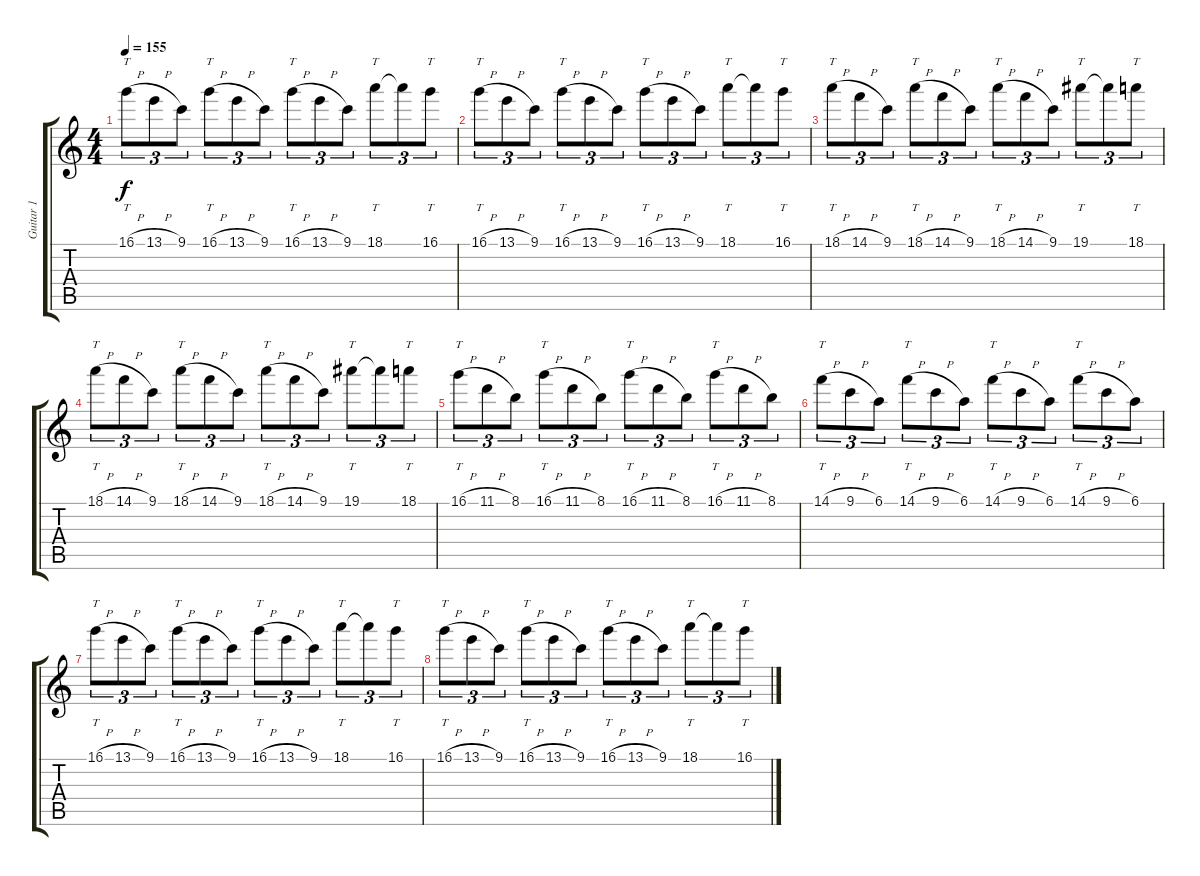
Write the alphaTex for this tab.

\track ("Guitar 1" "Guitar 1") {instrument acousticguitarnylon}
\staff {score tabs}
\tuning (Eb4 Bb3 Gb3 Db3 Ab2 Eb2) {hide}
\ts (4 4)
\tempo 155
\clef g2
\ks c
16.1{h}.8{tt tu (3 2) dy f} 13.1{h}.8{tu (3 2)} 9.1.8{tu (3 2)} 16.1{h}.8{tt tu (3 2)} 13.1{h}.8{tu (3 2)} 9.1.8{tu (3 2)} 16.1{h}.8{tt tu (3 2)} 13.1{h}.8{tu (3 2)} 9.1.8{tu (3 2)} 18.1.8{tt tu (3 2)} 18.1{t}.8{tu (3 2)} 16.1.8{tt tu (3 2)} |
16.1{h}.8{tt tu (3 2)} 13.1{h}.8{tu (3 2)} 9.1.8{tu (3 2)} 16.1{h}.8{tt tu (3 2)} 13.1{h}.8{tu (3 2)} 9.1.8{tu (3 2)} 16.1{h}.8{tt tu (3 2)} 13.1{h}.8{tu (3 2)} 9.1.8{tu (3 2)} 18.1.8{tt tu (3 2)} 18.1{t}.8{tu (3 2)} 16.1.8{tt tu (3 2)} |
18.1{h}.8{tt tu (3 2)} 14.1{h}.8{tu (3 2)} 9.1.8{tu (3 2)} 18.1{h}.8{tt tu (3 2)} 14.1{h}.8{tu (3 2)} 9.1.8{tu (3 2)} 18.1{h}.8{tt tu (3 2)} 14.1{h}.8{tu (3 2)} 9.1.8{tu (3 2)} 19.1.8{tt tu (3 2)} 19.1{t}.8{tu (3 2)} 18.1.8{tt tu (3 2)} |
18.1{h}.8{tt tu (3 2)} 14.1{h}.8{tu (3 2)} 9.1.8{tu (3 2)} 18.1{h}.8{tt tu (3 2)} 14.1{h}.8{tu (3 2)} 9.1.8{tu (3 2)} 18.1{h}.8{tt tu (3 2)} 14.1{h}.8{tu (3 2)} 9.1.8{tu (3 2)} 19.1.8{tt tu (3 2)} 19.1{t}.8{tu (3 2)} 18.1.8{tt tu (3 2)} |
16.1{h}.8{tt tu (3 2)} 11.1{h}.8{tu (3 2)} 8.1.8{tu (3 2)} 16.1{h}.8{tt tu (3 2)} 11.1{h}.8{tu (3 2)} 8.1.8{tu (3 2)} 16.1{h}.8{tt tu (3 2)} 11.1{h}.8{tu (3 2)} 8.1.8{tu (3 2)} 16.1{h}.8{tt tu (3 2)} 11.1{h}.8{tu (3 2)} 8.1.8{tu (3 2)} |
14.1{h}.8{tt tu (3 2)} 9.1{h}.8{tu (3 2)} 6.1.8{tu (3 2)} 14.1{h}.8{tt tu (3 2)} 9.1{h}.8{tu (3 2)} 6.1.8{tu (3 2)} 14.1{h}.8{tt tu (3 2)} 9.1{h}.8{tu (3 2)} 6.1.8{tu (3 2)} 14.1{h}.8{tt tu (3 2)} 9.1{h}.8{tu (3 2)} 6.1.8{tu (3 2)} |
16.1{h}.8{tt tu (3 2)} 13.1{h}.8{tu (3 2)} 9.1.8{tu (3 2)} 16.1{h}.8{tt tu (3 2)} 13.1{h}.8{tu (3 2)} 9.1.8{tu (3 2)} 16.1{h}.8{tt tu (3 2)} 13.1{h}.8{tu (3 2)} 9.1.8{tu (3 2)} 18.1.8{tt tu (3 2)} 18.1{t}.8{tu (3 2)} 16.1.8{tt tu (3 2)} |
16.1{h}.8{tt tu (3 2)} 13.1{h}.8{tu (3 2)} 9.1.8{tu (3 2)} 16.1{h}.8{tt tu (3 2)} 13.1{h}.8{tu (3 2)} 9.1.8{tu (3 2)} 16.1{h}.8{tt tu (3 2)} 13.1{h}.8{tu (3 2)} 9.1.8{tu (3 2)} 18.1.8{tt tu (3 2)} 18.1{t}.8{tu (3 2)} 16.1.8{tt tu (3 2)}
